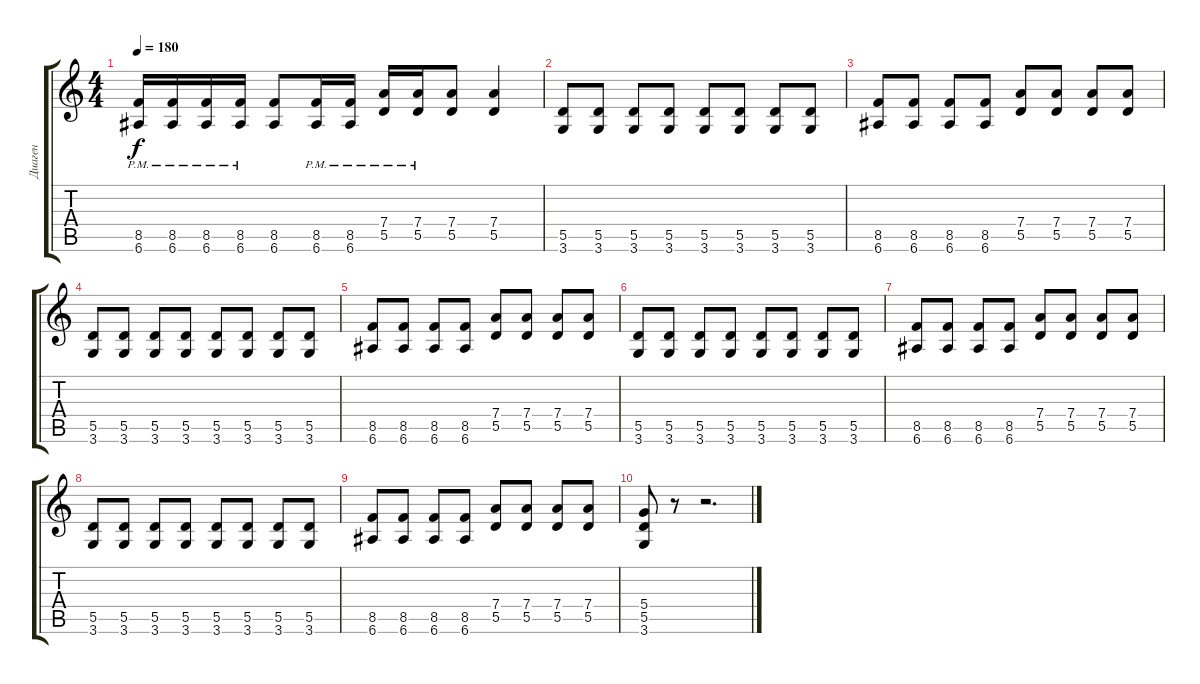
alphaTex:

\track ("Диаген" "Диаген") {instrument distortionguitar}
\staff {score tabs}
\tuning (E4 B3 G3 D3 A2 E2) {hide}
\ts (4 4)
\tempo 180
\clef g2
\ks c
(8.5{pm} 6.6{pm}).16{dy f} (8.5{pm} 6.6{pm}).16 (8.5{pm} 6.6{pm}).16 (8.5{pm} 6.6{pm}).16 (8.5 6.6).8 (8.5{pm} 6.6{pm}).16 (8.5{pm} 6.6{pm}).16 (7.4{pm} 5.5{pm}).16 (7.4{pm} 5.5{pm}).16 (7.4 5.5).8 (7.4 5.5).4 |
(5.5 3.6).8 (5.5 3.6).8 (5.5 3.6).8 (5.5 3.6).8 (5.5 3.6).8 (5.5 3.6).8 (5.5 3.6).8 (5.5 3.6).8 |
(8.5 6.6).8 (8.5 6.6).8 (8.5 6.6).8 (8.5 6.6).8 (7.4 5.5).8 (7.4 5.5).8 (7.4 5.5).8 (7.4 5.5).8 |
(5.5 3.6).8 (5.5 3.6).8 (5.5 3.6).8 (5.5 3.6).8 (5.5 3.6).8 (5.5 3.6).8 (5.5 3.6).8 (5.5 3.6).8 |
(8.5 6.6).8 (8.5 6.6).8 (8.5 6.6).8 (8.5 6.6).8 (7.4 5.5).8 (7.4 5.5).8 (7.4 5.5).8 (7.4 5.5).8 |
(5.5 3.6).8 (5.5 3.6).8 (5.5 3.6).8 (5.5 3.6).8 (5.5 3.6).8 (5.5 3.6).8 (5.5 3.6).8 (5.5 3.6).8 |
(8.5 6.6).8 (8.5 6.6).8 (8.5 6.6).8 (8.5 6.6).8 (7.4 5.5).8 (7.4 5.5).8 (7.4 5.5).8 (7.4 5.5).8 |
(5.5 3.6).8 (5.5 3.6).8 (5.5 3.6).8 (5.5 3.6).8 (5.5 3.6).8 (5.5 3.6).8 (5.5 3.6).8 (5.5 3.6).8 |
(8.5 6.6).8 (8.5 6.6).8 (8.5 6.6).8 (8.5 6.6).8 (7.4 5.5).8 (7.4 5.5).8 (7.4 5.5).8 (7.4 5.5).8 |
(5.4 5.5 3.6).8 r.8 r.2{d}
